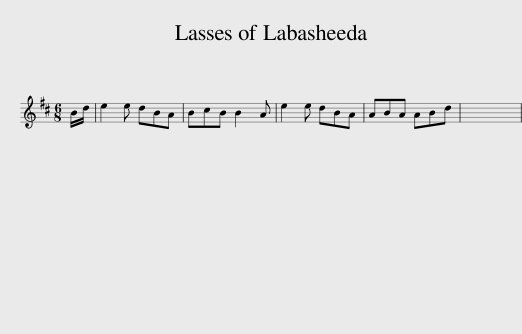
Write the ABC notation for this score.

X:1
L:1/8
M:6/8
I:linebreak $
K:D
V:1 treble
V:1
 B/d/ | e2 e dBA | BcB B2 A | e2 e dBA | ABA ABd | %5
 x6 | %6
